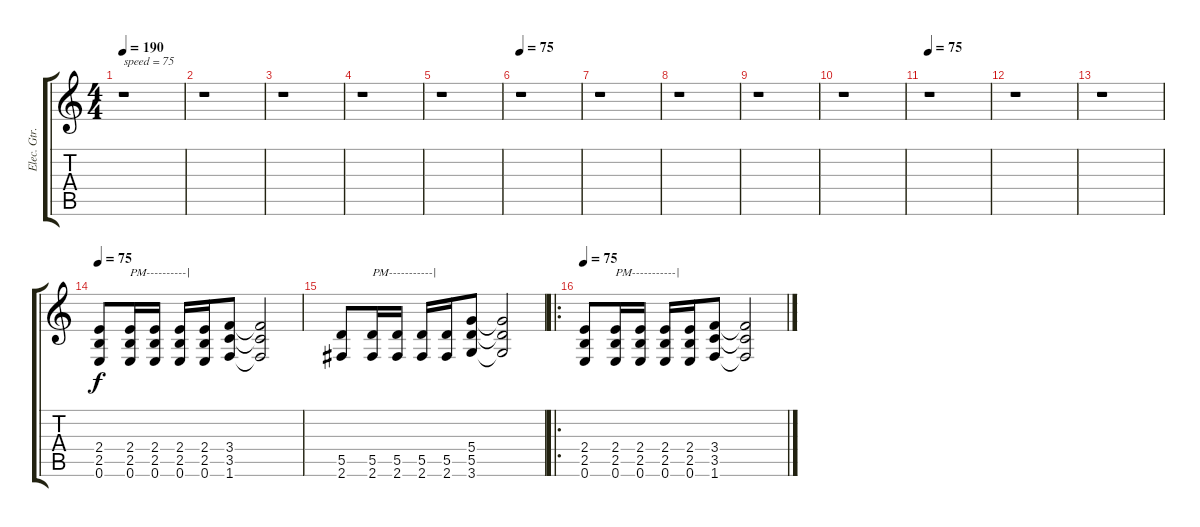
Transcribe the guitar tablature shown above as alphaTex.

\track ("Elec. Gtr. I" "Elec. Gtr.") {instrument distortionguitar}
\staff {score tabs}
\tuning (E4 B3 G3 D3 A2 E2) {hide}
\ts (4 4)
\tempo 190
\tempo 75
\tempo 190
\clef g2
\ks c
r.1{txt "speed = 75" dy f instrument distortionguitar} |
r.1 |
r.1 |
r.1 |
r.1 |
\tempo 75
r.1 |
r.1 |
r.1 |
r.1 |
r.1 |
\tempo 75
r.1 |
r.1 |
r.1 |
\tempo 75
(2.4 2.5 0.6).8 (2.4 2.5 0.6).16{txt "PM----------|"} (2.4 2.5 0.6).16 (2.4 2.5 0.6).16 (2.4 2.5 0.6).16 (3.4 3.5 1.6).8 (3.4{t} 3.5{t} 1.6{t}).2 |
(5.5 2.6).8 (5.5 2.6).16{txt "PM-----------|"} (5.5 2.6).16 (5.5 2.6).16 (5.5 2.6).16 (5.4 5.5 3.6).8 (5.4{t} 5.5{t} 3.6{t}).2 |
\ro
\tempo 75
(2.4 2.5 0.6).8 (2.4 2.5 0.6).16{txt "PM-----------|"} (2.4 2.5 0.6).16 (2.4 2.5 0.6).16 (2.4 2.5 0.6).16 (3.4 3.5 1.6).8 (3.4{t} 3.5{t} 1.6{t}).2
